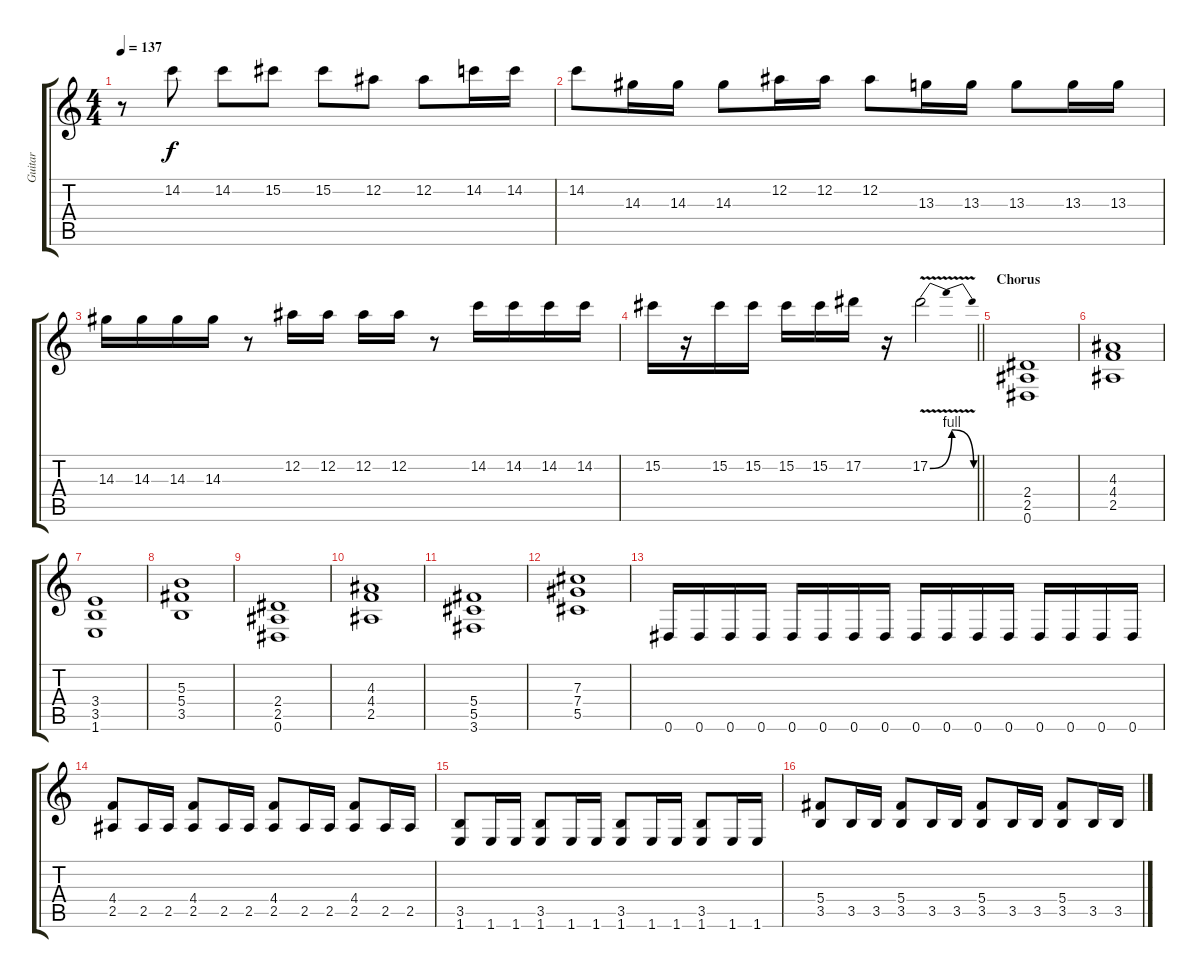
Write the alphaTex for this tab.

\track ("Guitar" "Guitar") {instrument distortionguitar}
\staff {score tabs}
\tuning (Eb4 Bb3 Gb3 Db3 Ab2 Eb2) {hide}
\ts (4 4)
\tempo 137
\clef g2
\ks c
r.8{dy f} 14.2.8 14.2.8 15.2.8 15.2.8 12.2.8 12.2.8 14.2.16 14.2.16 |
14.2.8 14.3.16 14.3.16 14.3.8 12.2.16 12.2.16 12.2.8 13.3.16 13.3.16 13.3.8 13.3.16 13.3.16 |
14.3.16 14.3.16 14.3.16 14.3.16 r.8 12.2.16 12.2.16 12.2.16 12.2.16 r.8 14.2.16 14.2.16 14.2.16 14.2.16 |
\barLineRight lightlight
15.2.16 r.16 15.2.16 15.2.16 15.2.16 15.2.16 17.2.16 r.16 17.2{be (bendrelease 0 0 30 4 45 4 60 0) v}.2 |
\section ("" "Chorus")
(2.4 2.5 0.6).1 |
(4.3 4.4 2.5).1 |
(3.4 3.5 1.6).1 |
(5.3 5.4 3.5).1 |
(2.4 2.5 0.6).1 |
(4.3 4.4 2.5).1 |
(5.4 5.5 3.6).1 |
(7.3 7.4 5.5).1 |
0.6.16 0.6.16 0.6.16 0.6.16 0.6.16 0.6.16 0.6.16 0.6.16 0.6.16 0.6.16 0.6.16 0.6.16 0.6.16 0.6.16 0.6.16 0.6.16 |
(4.4 2.5).8 2.5.16 2.5.16 (4.4 2.5).8 2.5.16 2.5.16 (4.4 2.5).8 2.5.16 2.5.16 (4.4 2.5).8 2.5.16 2.5.16 |
(3.5 1.6).8 1.6.16 1.6.16 (3.5 1.6).8 1.6.16 1.6.16 (3.5 1.6).8 1.6.16 1.6.16 (3.5 1.6).8 1.6.16 1.6.16 |
(5.4 3.5).8 3.5.16 3.5.16 (5.4 3.5).8 3.5.16 3.5.16 (5.4 3.5).8 3.5.16 3.5.16 (5.4 3.5).8 3.5.16 3.5.16
